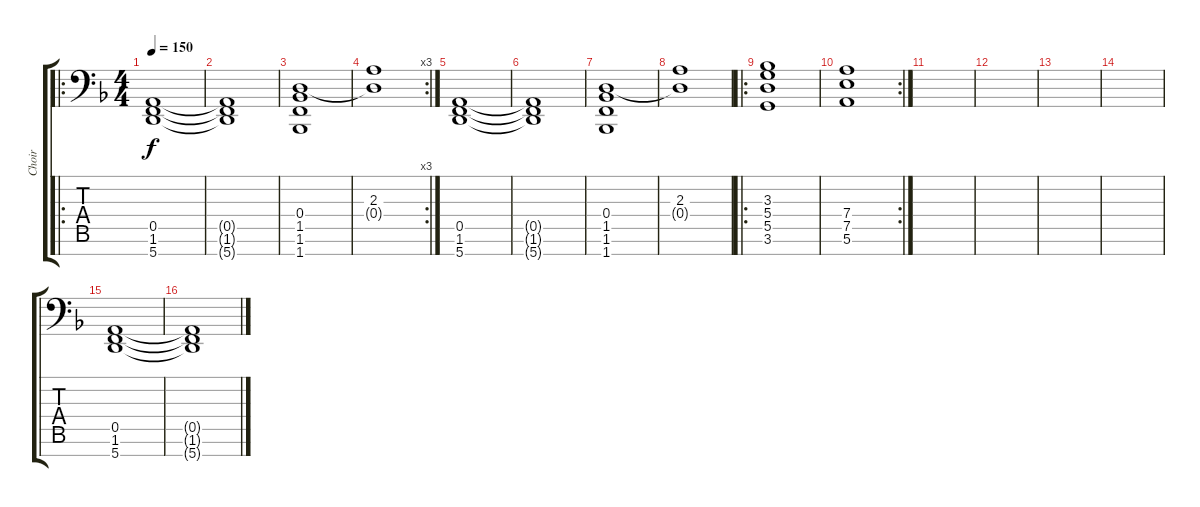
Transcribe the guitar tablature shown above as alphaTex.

\track ("Choir" "Choir") {instrument choiraahs}
\staff {score tabs}
\tuning (E4 B3 G3 D3 A2 E2 A1) {hide}
\ro
\ts (4 4)
\tempo 150
\clef f4
\ks f
(0.5 1.6 5.7).1{dy f} |
(0.5{t} 1.6{t} 5.7{t}).1 |
(0.4 1.5 1.6 1.7).1 |
\rc 3
(2.3 0.4{t}).1 |
(0.5 1.6 5.7).1 |
(0.5{t} 1.6{t} 5.7{t}).1 |
(0.4 1.5 1.6 1.7).1 |
(2.3 0.4{t}).1 |
\ro
(3.3 5.4 5.5 3.6).1{instrument synthstrings2} |
\rc 2
(7.4 7.5 5.6).1{instrument stringensemble2} |
|
|
|
|
(0.5 1.6 5.7).1 |
(0.5{t} 1.6{t} 5.7{t}).1
